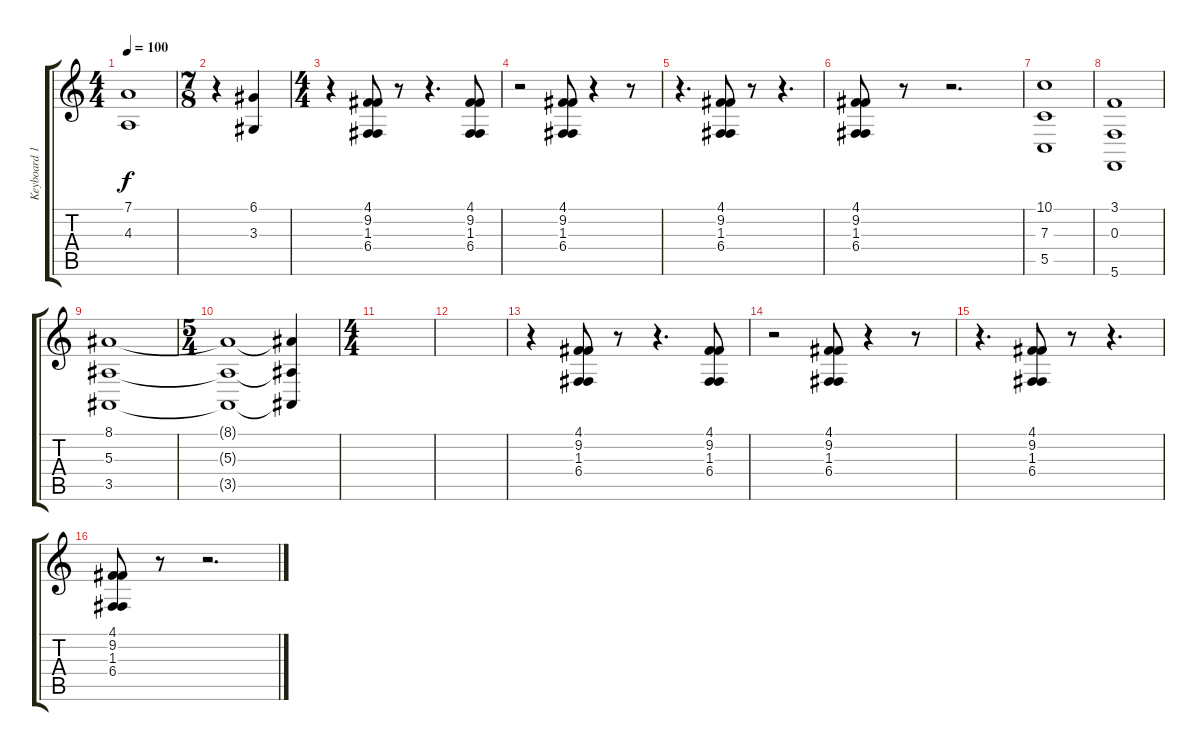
\track ("Keyboard 1" "Keyboard 1") {instrument stringensemble1}
\staff {score tabs}
\tuning (D4 A3 F3 C3 G2 C2) {hide}
\ts (4 4)
\tempo 100
\clef g2
\ks c
(7.1 4.3).1{dy f} |
\ts (7 8)
r.4 (6.1 3.3).4 |
\ts (4 4)
r.4 (4.1 9.2 1.3 6.4).8 r.8 r.4{d} (4.1 9.2 1.3 6.4).8 |
r.2 (4.1 9.2 1.3 6.4).8 r.4 r.8 |
r.4{d} (4.1 9.2 1.3 6.4).8 r.8 r.4{d} |
(4.1 9.2 1.3 6.4).8 r.8 r.2{d} |
(10.1 7.3 5.5).1 |
(3.1 0.3 5.6).1 |
(8.1 5.3 3.5).1 |
\ts (5 4)
(8.1{t} 5.3{t} 3.5{t}).1 (8.1{t} 5.3{t} 3.5{t}).4 |
\ts (4 4)
|
|
r.4 (4.1 9.2 1.3 6.4).8 r.8 r.4{d} (4.1 9.2 1.3 6.4).8 |
r.2 (4.1 9.2 1.3 6.4).8 r.4 r.8 |
r.4{d} (4.1 9.2 1.3 6.4).8 r.8 r.4{d} |
(4.1 9.2 1.3 6.4).8 r.8 r.2{d}
